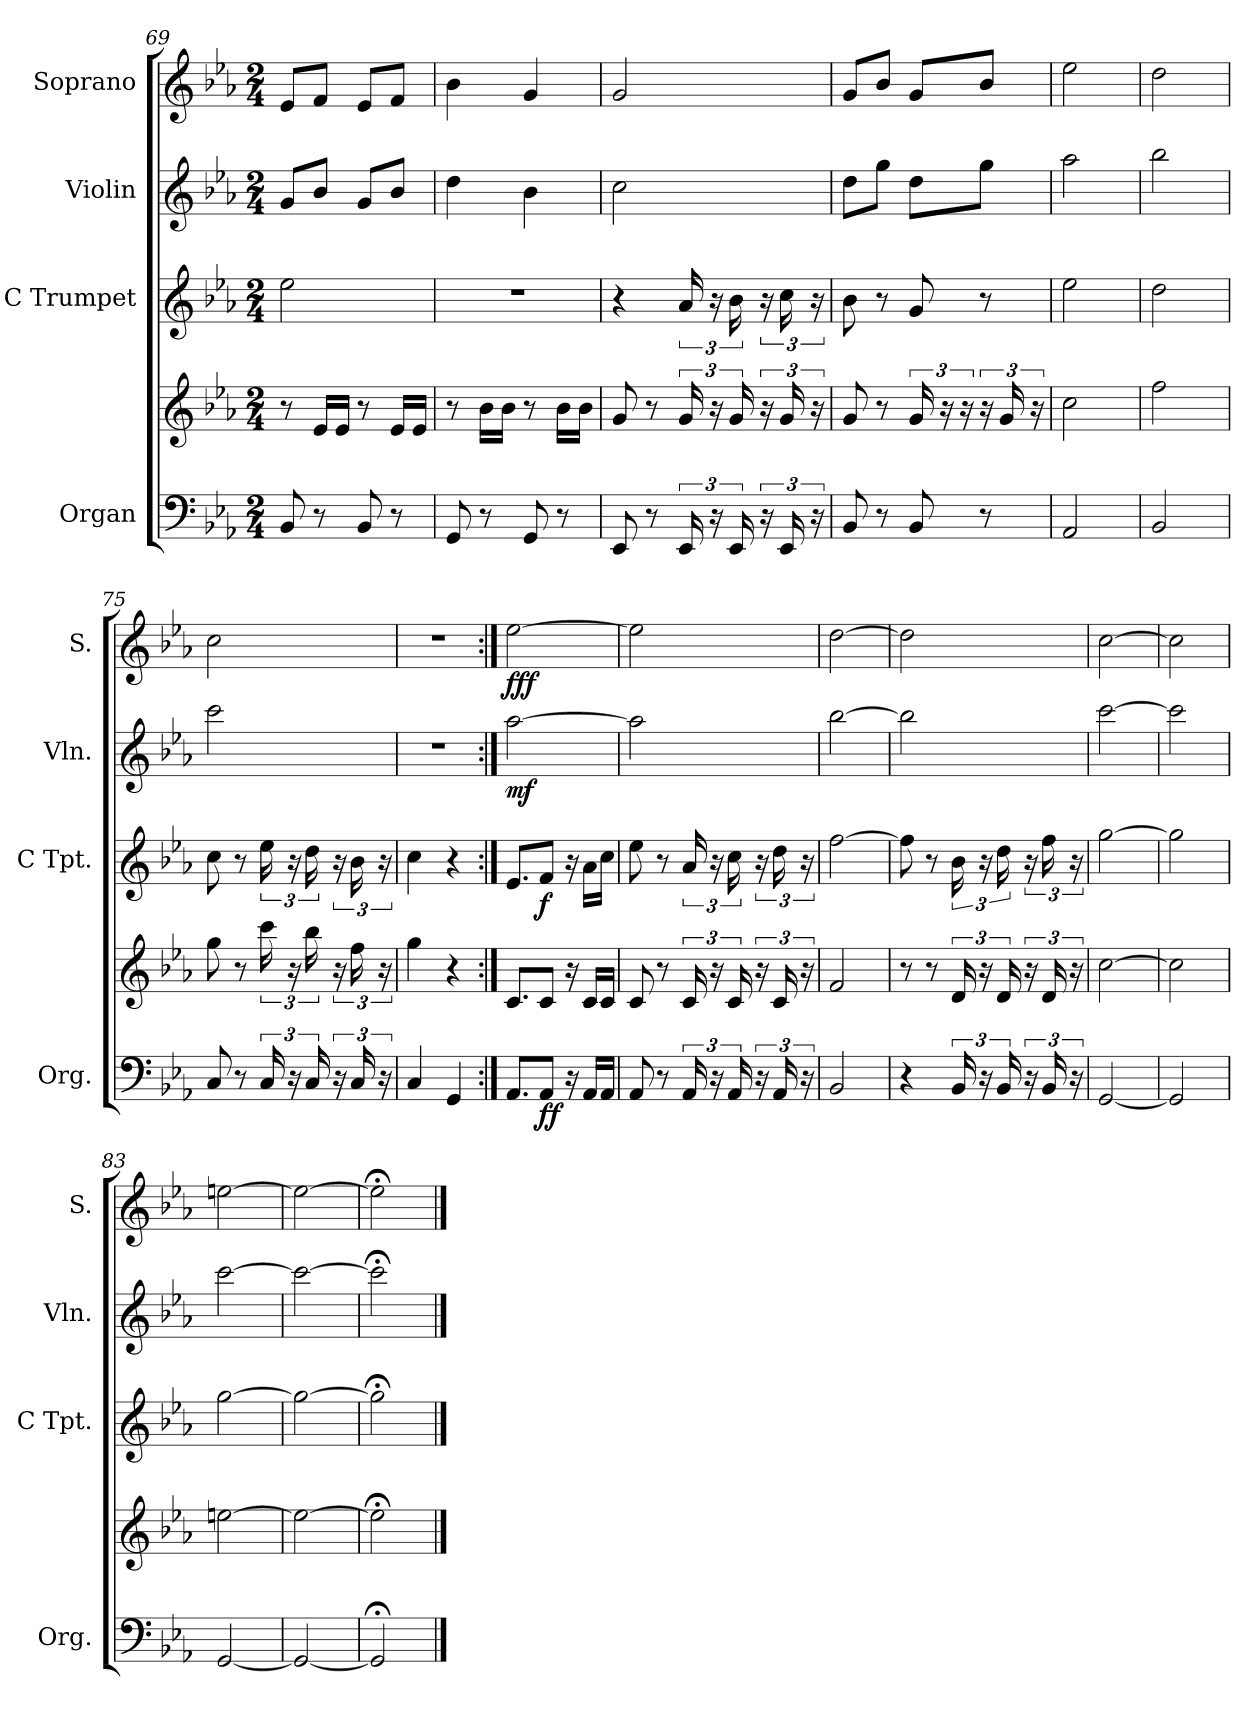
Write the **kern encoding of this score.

**kern	**kern	**dynam	**kern	**dynam	**kern	**dynam	**kern	**dynam
*part4	*part4	*part4	*part3	*part3	*part2	*part2	*part1	*part1
*staff5	*staff4	*staff4/5	*staff3	*staff3	*staff2	*staff2	*staff1	*staff1
*I"Organ	*	*	*I"C Trumpet	*	*I"Violin	*	*I"Soprano	*
*I'Org.	*	*	*I'C Tpt.	*	*I'Vln.	*	*I'S.	*
*clefF4	*clefG2	*	*clefG2	*	*clefG2	*	*clefG2	*
*k[b-e-a-]	*k[b-e-a-]	*	*k[b-e-a-]	*	*k[b-e-a-]	*	*k[b-e-a-]	*
*M2/4	*M2/4	*	*M2/4	*	*M2/4	*	*M2/4	*
=69	=69	=69	=69	=69	=69	=69	=69	=69
8BB-/	8r	.	2ee-\	.	8g/L	.	8e-/L	.
8r	16e-/LL	.	.	.	8b-/J	.	8f/J	.
.	16e-/JJ	.	.	.	.	.	.	.
8BB-/	8r	.	.	.	8g/L	.	8e-/L	.
8r	16e-/LL	.	.	.	8b-/J	.	8f/J	.
.	16e-/JJ	.	.	.	.	.	.	.
=70	=70	=70	=70	=70	=70	=70	=70	=70
8GG/	8r	.	2r	.	4dd\	.	4b-\	.
8r	16b-\LL	.	.	.	.	.	.	.
.	16b-\JJ	.	.	.	.	.	.	.
8GG/	8r	.	.	.	4b-\	.	4g/	.
8r	16b-\LL	.	.	.	.	.	.	.
.	16b-\JJ	.	.	.	.	.	.	.
!!LO:LB:g=z
=71	=71	=71	=71	=71	=71	=71	=71	=71
8EE-/	8g/	.	4r	.	2cc\	.	2g/	.
8r	8r	.	.	.	.	.	.	.
24EE-/	24g/	.	24a-/	.	.	.	.	.
24r	24r	.	24r	.	.	.	.	.
24EE-/	24g/	.	24b-\	.	.	.	.	.
24r	24r	.	24r	.	.	.	.	.
24EE-/	24g/	.	24cc\	.	.	.	.	.
24r	24r	.	24r	.	.	.	.	.
=72	=72	=72	=72	=72	=72	=72	=72	=72
8BB-/	8g/	.	8b-\	.	8dd\L	.	8g/L	.
8r	8r	.	8r	.	8gg\J	.	8b-/J	.
8BB-/	24g/	.	8g/	.	8dd\L	.	8g/L	.
.	24r	.	.	.	.	.	.	.
.	24r	.	.	.	.	.	.	.
8r	24r	.	8r	.	8gg\J	.	8b-/J	.
.	24g/	.	.	.	.	.	.	.
.	24r	.	.	.	.	.	.	.
=73	=73	=73	=73	=73	=73	=73	=73	=73
2AA-/	2cc\	.	2ee-\	.	2aa-\	.	2ee-\	.
=74	=74	=74	=74	=74	=74	=74	=74	=74
2BB-/	2ff\	.	2dd\	.	2bb-\	.	2dd\	.
=75	=75	=75	=75	=75	=75	=75	=75	=75
8C/	8gg\	.	8cc\	.	2ccc\	.	2cc\	.
8r	8r	.	8r	.	.	.	.	.
24C/	24ccc\	.	24ee-\	.	.	.	.	.
24r	24r	.	24r	.	.	.	.	.
24C/	24bb-\	.	24dd\	.	.	.	.	.
24r	24r	.	24r	.	.	.	.	.
24C/	24ff\	.	24b-\	.	.	.	.	.
24r	24r	.	24r	.	.	.	.	.
=76	=76	=76	=76	=76	=76	=76	=76	=76
4C/	4gg\	.	4cc\	.	2r	.	2r	.
4GG/	4r	.	4r	.	.	.	.	.
!!LO:PB:g=z
=77:|!	=77:|!	=77:|!	=77:|!	=77:|!	=77:|!	=77:|!	=77:|!	=77:|!
!	!	!	!	!	!	!LO:DY:b	!	!LO:DY:b
8.AA-/L	8.c/L	.	8.e-/L	.	[2aa-\	mf	[2ee-\	fff
!	!	!LO:DY:b=2	!	!	!	!	!	!
!	!	!LO:DY:n=1:b	!	!LO:DY:b	!	!	!	!
8AA-/J	8c/J	f f	8f/J	f	.	.	.	.
16r	16r	.	16r	.	.	.	.	.
16AA-/LL	16c/LL	.	16a-\LL	.	.	.	.	.
16AA-/JJ	16c/JJ	.	16cc\JJ	.	.	.	.	.
=78	=78	=78	=78	=78	=78	=78	=78	=78
8AA-/	8c/	.	8ee-\	.	2aa-\]	.	2ee-\]	.
8r	8r	.	8r	.	.	.	.	.
24AA-/	24c/	.	24a-/	.	.	.	.	.
24r	24r	.	24r	.	.	.	.	.
24AA-/	24c/	.	24cc\	.	.	.	.	.
24r	24r	.	24r	.	.	.	.	.
24AA-/	24c/	.	24dd\	.	.	.	.	.
24r	24r	.	24r	.	.	.	.	.
=79	=79	=79	=79	=79	=79	=79	=79	=79
2BB-/	2f/	.	[2ff\	.	[2bb-\	.	[2dd\	.
=80	=80	=80	=80	=80	=80	=80	=80	=80
4r	8r	.	8ff\]	.	2bb-\]	.	2dd\]	.
.	8r	.	8r	.	.	.	.	.
24BB-/	24d/	.	24b-\	.	.	.	.	.
24r	24r	.	24r	.	.	.	.	.
24BB-/	24d/	.	24dd\	.	.	.	.	.
24r	24r	.	24r	.	.	.	.	.
24BB-/	24d/	.	24ff\	.	.	.	.	.
24r	24r	.	24r	.	.	.	.	.
=81	=81	=81	=81	=81	=81	=81	=81	=81
[2GG/	[2cc\	.	[2gg\	.	[2ccc\	.	[2cc\	.
=82	=82	=82	=82	=82	=82	=82	=82	=82
2GG/]	2cc\]	.	2gg\]	.	2ccc\]	.	2cc\]	.
=83	=83	=83	=83	=83	=83	=83	=83	=83
[2GG/	[2een\	.	[2gg\	.	[2ccc\	.	[2een\	.
=84	=84	=84	=84	=84	=84	=84	=84	=84
2GG/_	2ee\_	.	2gg\_	.	2ccc\_	.	2ee\_	.
!!LO:LB:g=z
=85	=85	=85	=85	=85	=85	=85	=85	=85
2GG;</]	2ee;<\]	.	2gg;<\]	.	2ccc;<\]	.	2ee;<\]	.
==	==	==	==	==	==	==	==	==
*-	*-	*-	*-	*-	*-	*-	*-	*-
